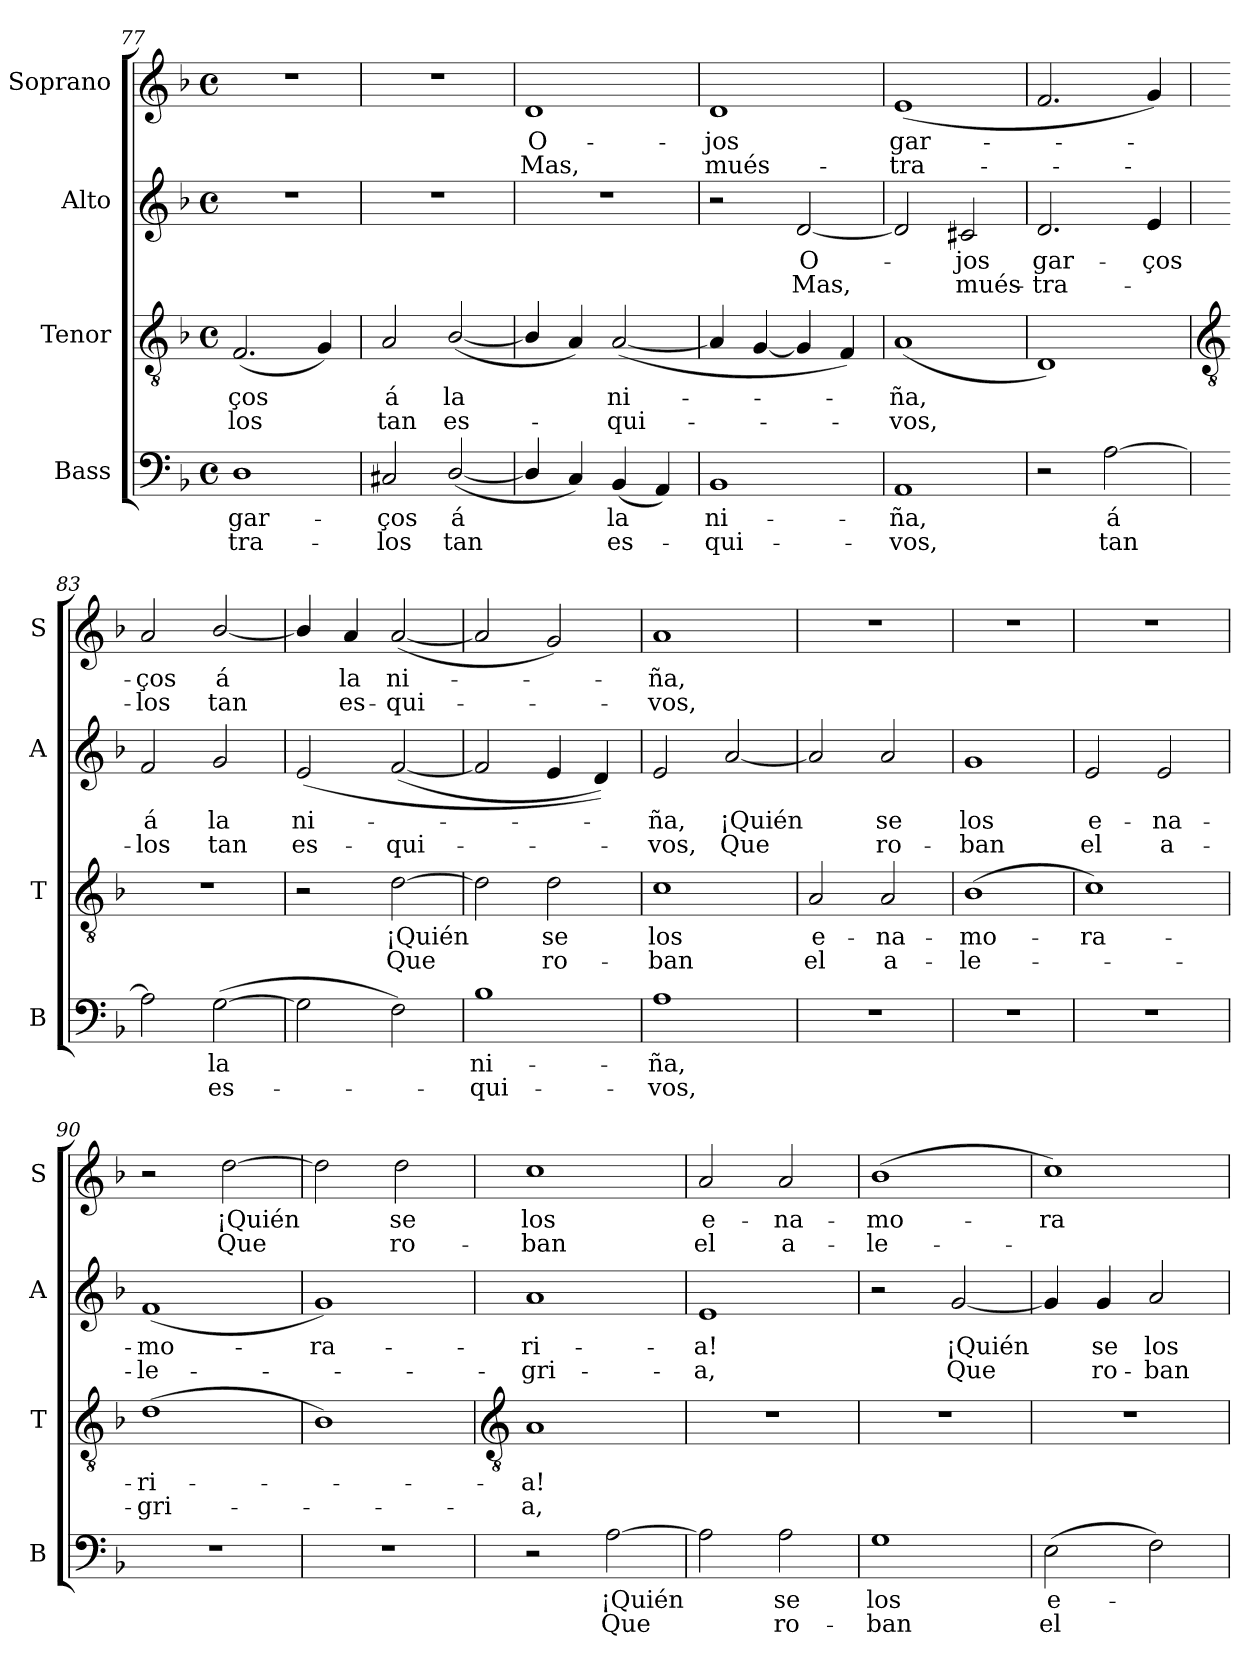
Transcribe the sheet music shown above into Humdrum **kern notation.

**kern	**text	**text	**kern	**text	**text	**kern	**text	**text	**kern	**text	**text
*part4	*part4	*part4	*part3	*part3	*part3	*part2	*part2	*part2	*part1	*part1	*part1
*staff4	*staff4	*staff4	*staff3	*staff3	*staff3	*staff2	*staff2	*staff2	*staff1	*staff1	*staff1
*I"Bass	*	*	*I"Tenor	*	*	*I"Alto	*	*	*I"Soprano	*	*
*I'B	*	*	*I'T	*	*	*I'A	*	*	*I'S	*	*
*clefF4	*	*	*clefGv2	*	*	*clefG2	*	*	*clefG2	*	*
*k[b-]	*	*	*k[b-]	*	*	*k[b-]	*	*	*k[b-]	*	*
*F:	*	*	*F:	*	*	*F:	*	*	*F:	*	*
*M4/4	*	*	*M4/4	*	*	*M4/4	*	*	*M4/4	*	*
*met(c)	*	*	*met(c)	*	*	*met(c)	*	*	*met(c)	*	*
=77	=77	=77	=77	=77	=77	=77	=77	=77	=77	=77	=77
!	!LO:LY:b	!LO:LY:b	!	!LO:LY:b	!LO:LY:b	!	!	!	!	!	!
1D	-gar-	-tra-	(<2.F	-ços	los	1r	.	.	1r	.	.
.	.	.	4G)	.	.	.	.	.	.	.	.
=78	=78	=78	=78	=78	=78	=78	=78	=78	=78	=78	=78
!	!LO:LY:b	!LO:LY:b	!	!LO:LY:b	!LO:LY:b	!	!	!	!	!	!
2C#X	-ços	los	2A	á	tan	1r	.	.	1r	.	.
!	!LO:LY:b	!LO:LY:b	!	!LO:LY:b	!LO:LY:b	!	!	!	!	!	!
(<[2D/	á	tan	(<[2B-/	la	es-	.	.	.	.	.	.
=79	=79	=79	=79	=79	=79	=79	=79	=79	=79	=79	=79
!	!	!	!	!	!	!	!	!	!	!LO:LY:b	!LO:LY:b
4D/]	.	.	4B-/]	.	.	1r	.	.	1d	O-	-Mas,
4C)	.	.	4A)	.	.	.	.	.	.	.	.
!	!LO:LY:b	!LO:LY:b	!	!LO:LY:b	!LO:LY:b	!	!	!	!	!	!
(<4BB-	la	es-	(<[2A	ni-	qui-	.	.	.	.	.	.
4AA)	.	.	.	.	.	.	.	.	.	.	.
=80	=80	=80	=80	=80	=80	=80	=80	=80	=80	=80	=80
!	!LO:LY:b	!LO:LY:b	!	!	!	!	!	!	!	!LO:LY:b	!LO:LY:b
1BB-	ni-	-qui-	4A]	.	.	2r	.	.	1d	jos	mués-
.	.	.	[4G	.	.	.	.	.	.	.	.
!	!	!	!	!	!	!	!LO:LY:b	!LO:LY:b	!	!	!
.	.	.	4G]	.	.	[2d	O-	Mas,	.	.	.
.	.	.	4F)	.	.	.	.	.	.	.	.
=81	=81	=81	=81	=81	=81	=81	=81	=81	=81	=81	=81
!	!LO:LY:b	!LO:LY:b	!	!LO:LY:b	!LO:LY:b	!	!	!	!	!LO:LY:b	!LO:LY:b
1AA	-ña,	vos,	(<1A	ña,	vos,	2d]	.	.	(<1e	-gar-	tra-
!	!	!	!	!	!	!	!LO:LY:b	!LO:LY:b	!	!	!
.	.	.	.	.	.	2c#X	jos	mués-	.	.	.
=82	=82	=82	=82	=82	=82	=82	=82	=82	=82	=82	=82
!	!	!	!	!	!	!	!LO:LY:b	!LO:LY:b	!	!	!
2r	.	.	1D)	.	.	2.d	-gar-	-tra-	2.f	.	.
!	!LO:LY:b	!LO:LY:b	!	!	!	!	!	!	!	!	!
[2A	á	tan	.	.	.	.	.	.	.	.	.
!	!	!	!	!	!	!	!LO:LY:b	!	!	!	!
.	.	.	.	.	.	4e	ços	.	4g)	.	.
!!LO:LB:g=z
=83	=83	=83	=83	=83	=83	=83	=83	=83	=83	=83	=83
*	*	*	*clefGv2	*	*	*	*	*	*	*	*
!	!	!	!	!	!	!	!LO:LY:b	!LO:LY:b	!	!LO:LY:b	!LO:LY:b
2A]	.	.	1r	.	.	2f	á	los	2a	ços	los
!	!LO:LY:b	!LO:LY:b	!	!	!	!	!LO:LY:b	!LO:LY:b	!	!LO:LY:b	!LO:LY:b
(>[2G	la	es-	.	.	.	2g	la	tan	[2b-/	á	tan
=84	=84	=84	=84	=84	=84	=84	=84	=84	=84	=84	=84
!	!	!	!	!	!	!	!LO:LY:b	!LO:LY:b	!	!	!
2G]	.	.	2r	.	.	(<2e	ni-	es-	4b-/]	.	.
!	!	!	!	!	!	!	!	!	!	!LO:LY:b	!LO:LY:b
.	.	.	.	.	.	.	.	.	4a	la	es-
!	!	!	!	!LO:LY:b	!LO:LY:b	!	!	!LO:LY:b	!	!LO:LY:b	!LO:LY:b
2F)	.	.	[2d	¡Quién	Que	(<[2f	.	-qui-	(<[2a	-ni-	qui-
=85	=85	=85	=85	=85	=85	=85	=85	=85	=85	=85	=85
!	!LO:LY:b	!LO:LY:b	!	!	!	!	!	!	!	!	!
1B-	ni-	-qui-	2d]	.	.	2f]	.	.	2a]	.	.
!	!	!	!	!LO:LY:b	!LO:LY:b	!	!	!	!	!	!
.	.	.	2d	se	ro-	4e	.	.	2g)	.	.
.	.	.	.	.	.	4d))	.	.	.	.	.
=86	=86	=86	=86	=86	=86	=86	=86	=86	=86	=86	=86
!	!LO:LY:b	!LO:LY:b	!	!LO:LY:b	!LO:LY:b	!	!LO:LY:b	!LO:LY:b	!	!LO:LY:b	!LO:LY:b
1A	-ña,	vos,	1c	-los	ban	2e	ña,	vos,	1a	ña,	vos,
!	!	!	!	!	!	!	!LO:LY:b	!LO:LY:b	!	!	!
.	.	.	.	.	.	[2a	¡Quién	Que	.	.	.
=87	=87	=87	=87	=87	=87	=87	=87	=87	=87	=87	=87
!	!	!	!	!LO:LY:b	!LO:LY:b	!	!	!	!	!	!
1r	.	.	2A	e-	-el	2a]	.	.	1r	.	.
!	!	!	!	!LO:LY:b	!LO:LY:b	!	!LO:LY:b	!LO:LY:b	!	!	!
.	.	.	2A	na-	-a-	2a	se	ro-	.	.	.
=88	=88	=88	=88	=88	=88	=88	=88	=88	=88	=88	=88
!	!	!	!	!LO:LY:b	!LO:LY:b	!	!LO:LY:b	!LO:LY:b	!	!	!
1r	.	.	(>1B-	-mo-	-le-	1g	-los	ban	1r	.	.
=89	=89	=89	=89	=89	=89	=89	=89	=89	=89	=89	=89
!	!	!	!	!LO:LY:b	!	!	!LO:LY:b	!LO:LY:b	!	!	!
1r	.	.	1c)	ra-	.	2e	e-	-el	1r	.	.
!	!	!	!	!	!	!	!LO:LY:b	!LO:LY:b	!	!	!
.	.	.	.	.	.	2e	na-	-a-	.	.	.
=90	=90	=90	=90	=90	=90	=90	=90	=90	=90	=90	=90
!	!	!	!	!LO:LY:b	!LO:LY:b	!	!LO:LY:b	!LO:LY:b	!	!	!
1r	.	.	(>1d	-ri-	gri-	(<1f	-mo-	-le-	2r	.	.
!	!	!	!	!	!	!	!	!	!	!LO:LY:b	!LO:LY:b
.	.	.	.	.	.	.	.	.	[2dd	¡Quién	Que
=91	=91	=91	=91	=91	=91	=91	=91	=91	=91	=91	=91
!	!	!	!	!	!	!	!LO:LY:b	!	!	!	!
1r	.	.	1B-)	.	.	1g)	ra-	.	2dd]	.	.
!	!	!	!	!	!	!	!	!	!	!LO:LY:b	!LO:LY:b
.	.	.	.	.	.	.	.	.	2dd	se	ro-
!!LO:LB:g=z
=92	=92	=92	=92	=92	=92	=92	=92	=92	=92	=92	=92
*	*	*	*clefGv2	*	*	*	*	*	*	*	*
!	!	!	!	!LO:LY:b	!LO:LY:b	!	!LO:LY:b	!LO:LY:b	!	!LO:LY:b	!LO:LY:b
2r	.	.	1A	a!	a,	1a	-ri-	-gri-	1cc	-los	ban
!	!LO:LY:b	!LO:LY:b	!	!	!	!	!	!	!	!	!
[2A	¡Quién	Que	.	.	.	.	.	.	.	.	.
=93	=93	=93	=93	=93	=93	=93	=93	=93	=93	=93	=93
!	!	!	!	!	!	!	!LO:LY:b	!LO:LY:b	!	!LO:LY:b	!LO:LY:b
2A]	.	.	1r	.	.	1e	-a!	a,	2a	e-	-el
!	!LO:LY:b	!LO:LY:b	!	!	!	!	!	!	!	!LO:LY:b	!LO:LY:b
2A	se	ro-	.	.	.	.	.	.	2a	na-	-a-
=94	=94	=94	=94	=94	=94	=94	=94	=94	=94	=94	=94
!	!LO:LY:b	!LO:LY:b	!	!	!	!	!	!	!	!LO:LY:b	!LO:LY:b
1G	-los	ban	1r	.	.	2r	.	.	(>1b-	-mo-	-le-
!	!	!	!	!	!	!	!LO:LY:b	!LO:LY:b	!	!	!
.	.	.	.	.	.	[2g	¡Quién	Que	.	.	.
=95	=95	=95	=95	=95	=95	=95	=95	=95	=95	=95	=95
!	!LO:LY:b	!LO:LY:b	!	!	!	!	!	!	!	!LO:LY:b	!
(>2E	e-	el	1r	.	.	4g]	.	.	1cc)	ra-	.
!	!	!	!	!	!	!	!LO:LY:b	!LO:LY:b	!	!	!
.	.	.	.	.	.	4g	se	ro-	.	.	.
!	!	!	!	!	!	!	!LO:LY:b	!LO:LY:b	!	!	!
2F)	.	.	.	.	.	2a	-los	ban	.	.	.
=	=	=	=	=	=	=	=	=	=	=	=
*-	*-	*-	*-	*-	*-	*-	*-	*-	*-	*-	*-
